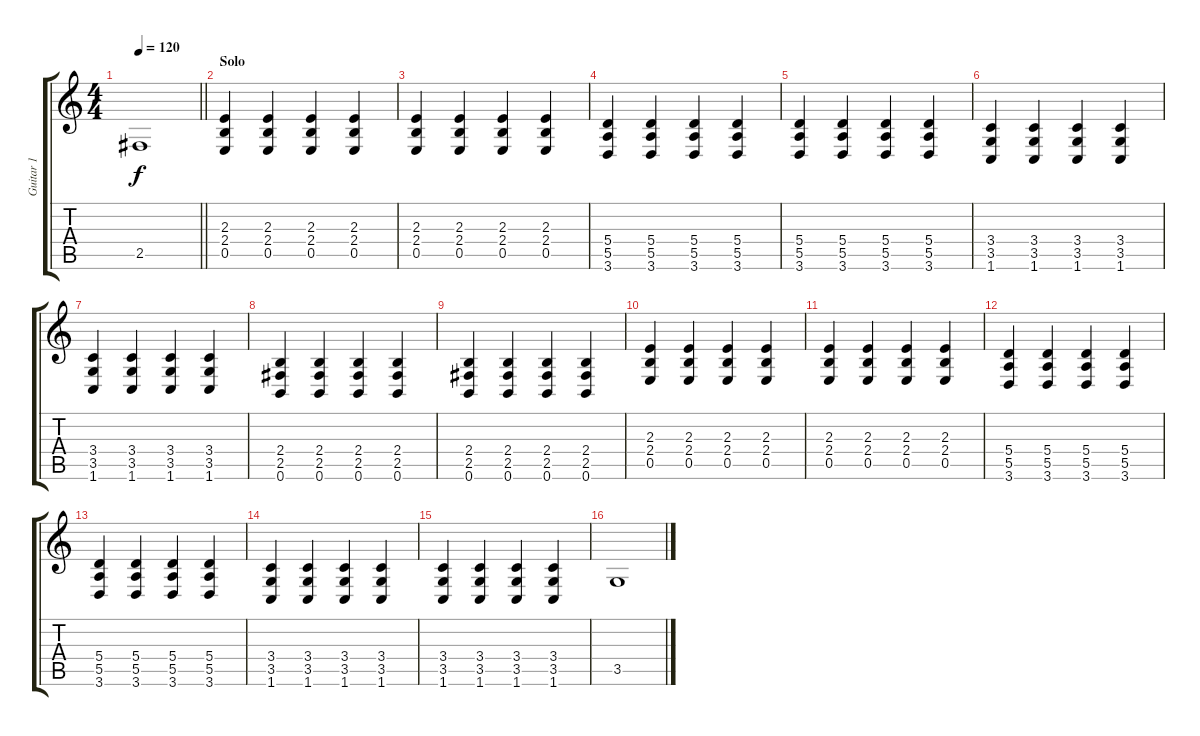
\track ("Guitar 1" "Guitar 1") {instrument distortionguitar}
\staff {score tabs}
\tuning (B3 Gb3 D3 A2 E2 B1) {hide}
\ts (4 4)
\tempo 120
\clef g2
\barLineRight lightlight
\ks c
2.5.1{dy f} |
\section ("" "Solo")
(2.3 2.4 0.5).4 (2.3 2.4 0.5).4 (2.3 2.4 0.5).4 (2.3 2.4 0.5).4 |
(2.3 2.4 0.5).4 (2.3 2.4 0.5).4 (2.3 2.4 0.5).4 (2.3 2.4 0.5).4 |
(5.4 5.5 3.6).4 (5.4 5.5 3.6).4 (5.4 5.5 3.6).4 (5.4 5.5 3.6).4 |
(5.4 5.5 3.6).4 (5.4 5.5 3.6).4 (5.4 5.5 3.6).4 (5.4 5.5 3.6).4 |
(3.4 3.5 1.6).4 (3.4 3.5 1.6).4 (3.4 3.5 1.6).4 (3.4 3.5 1.6).4 |
(3.4 3.5 1.6).4 (3.4 3.5 1.6).4 (3.4 3.5 1.6).4 (3.4 3.5 1.6).4 |
(2.4 2.5 0.6).4 (2.4 2.5 0.6).4 (2.4 2.5 0.6).4 (2.4 2.5 0.6).4 |
(2.4 2.5 0.6).4 (2.4 2.5 0.6).4 (2.4 2.5 0.6).4 (2.4 2.5 0.6).4 |
(2.3 2.4 0.5).4 (2.3 2.4 0.5).4 (2.3 2.4 0.5).4 (2.3 2.4 0.5).4 |
(2.3 2.4 0.5).4 (2.3 2.4 0.5).4 (2.3 2.4 0.5).4 (2.3 2.4 0.5).4 |
(5.4 5.5 3.6).4 (5.4 5.5 3.6).4 (5.4 5.5 3.6).4 (5.4 5.5 3.6).4 |
(5.4 5.5 3.6).4 (5.4 5.5 3.6).4 (5.4 5.5 3.6).4 (5.4 5.5 3.6).4 |
(3.4 3.5 1.6).4 (3.4 3.5 1.6).4 (3.4 3.5 1.6).4 (3.4 3.5 1.6).4 |
(3.4 3.5 1.6).4 (3.4 3.5 1.6).4 (3.4 3.5 1.6).4 (3.4 3.5 1.6).4 |
3.5.1
